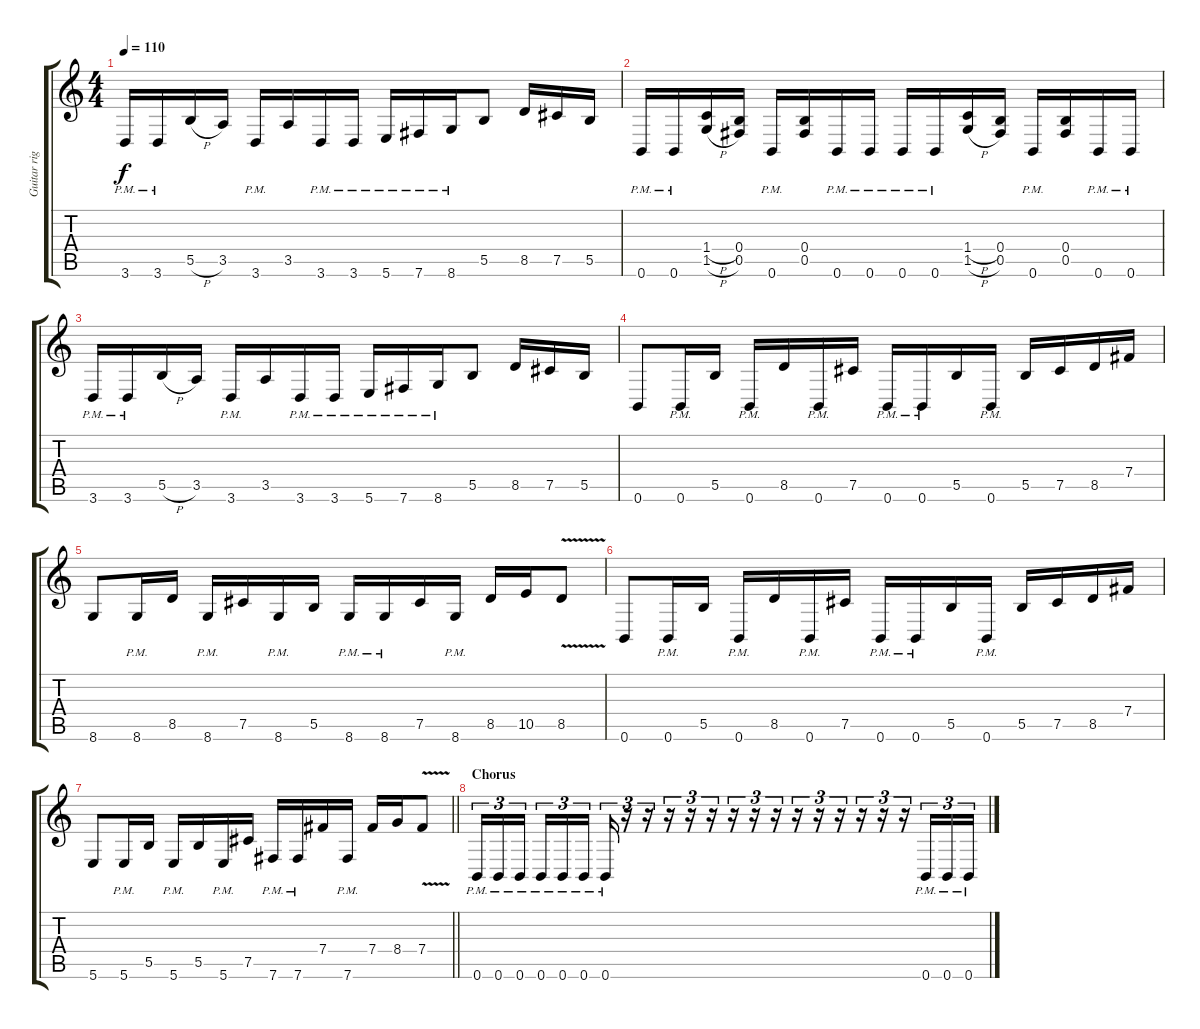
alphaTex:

\track ("Guitar right" "Guitar rig") {instrument distortionguitar}
\staff {score tabs}
\tuning (Db4 Ab3 E3 B2 Gb2 B1) {hide}
\ts (4 4)
\tempo 110
\clef g2
\ks c
3.6{pm}.16{dy f} 3.6{pm}.16 5.5{h}.16 3.5.16 3.6{pm}.16 3.5.16 3.6{pm}.16 3.6{pm}.16 5.6{pm}.16 7.6{pm}.16 8.6{pm}.16 5.5.8 8.5.16 7.5.16 5.5.16 |
0.6{pm}.16 0.6{pm}.16 (1.4{h} 1.5{h}).16 (0.4 0.5).16 0.6{pm}.16 (0.4 0.5).16 0.6{pm}.16 0.6{pm}.16 0.6{pm}.16 0.6{pm}.16 (1.4{h} 1.5{h}).16 (0.4 0.5).16 0.6{pm}.16 (0.4 0.5).16 0.6{pm}.16 0.6{pm}.16 |
3.6{pm}.16 3.6{pm}.16 5.5{h}.16 3.5.16 3.6{pm}.16 3.5.16 3.6{pm}.16 3.6{pm}.16 5.6{pm}.16 7.6{pm}.16 8.6{pm}.16 5.5.8 8.5.16 7.5.16 5.5.16 |
0.6.8 0.6{pm}.16 5.5.16 0.6{pm}.16 8.5.16 0.6{pm}.16 7.5.16 0.6{pm}.16 0.6{pm}.16 5.5.16 0.6{pm}.16 5.5.16 7.5.16 8.5.16 7.4.16 |
8.6.8 8.6{pm}.16 8.5.16 8.6{pm}.16 7.5.16 8.6{pm}.16 5.5.16 8.6{pm}.16 8.6{pm}.16 7.5.16 8.6{pm}.16 8.5.16 10.5.16 8.5{v}.8 |
0.6.8{instrument distortionguitar} 0.6{pm}.16 5.5.16 0.6{pm}.16 8.5.16 0.6{pm}.16 7.5.16 0.6{pm}.16 0.6{pm}.16 5.5.16 0.6{pm}.16 5.5.16 7.5.16 8.5.16 7.4.16 |
\barLineRight lightlight
5.6.8{instrument distortionguitar} 5.6{pm}.16 5.5.16 5.6{pm}.16 5.5.16 5.6{pm}.16 7.5.16 7.6{pm}.16 7.6{pm}.16 7.4.16 7.6{pm}.16 7.4.16 8.4.16 7.4{v}.8 |
\section ("" "Chorus")
0.6{pm}.16{tu (3 2)} 0.6{pm}.16{tu (3 2)} 0.6{pm}.16{tu (3 2) beam splitsecondary} 0.6{pm}.16{tu (3 2)} 0.6{pm}.16{tu (3 2)} 0.6{pm}.16{tu (3 2)} 0.6{pm}.16{tu (3 2)} r.16{tu (3 2)} r.16{tu (3 2)} r.16{tu (3 2)} r.16{tu (3 2)} r.16{tu (3 2)} r.16{tu (3 2)} r.16{tu (3 2)} r.16{tu (3 2)} r.16{tu (3 2)} r.16{tu (3 2)} r.16{tu (3 2)} r.16{tu (3 2)} r.16{tu (3 2)} r.16{tu (3 2)} 0.6{pm}.16{tu (3 2)} 0.6{pm}.16{tu (3 2)} 0.6{pm}.16{tu (3 2)}
